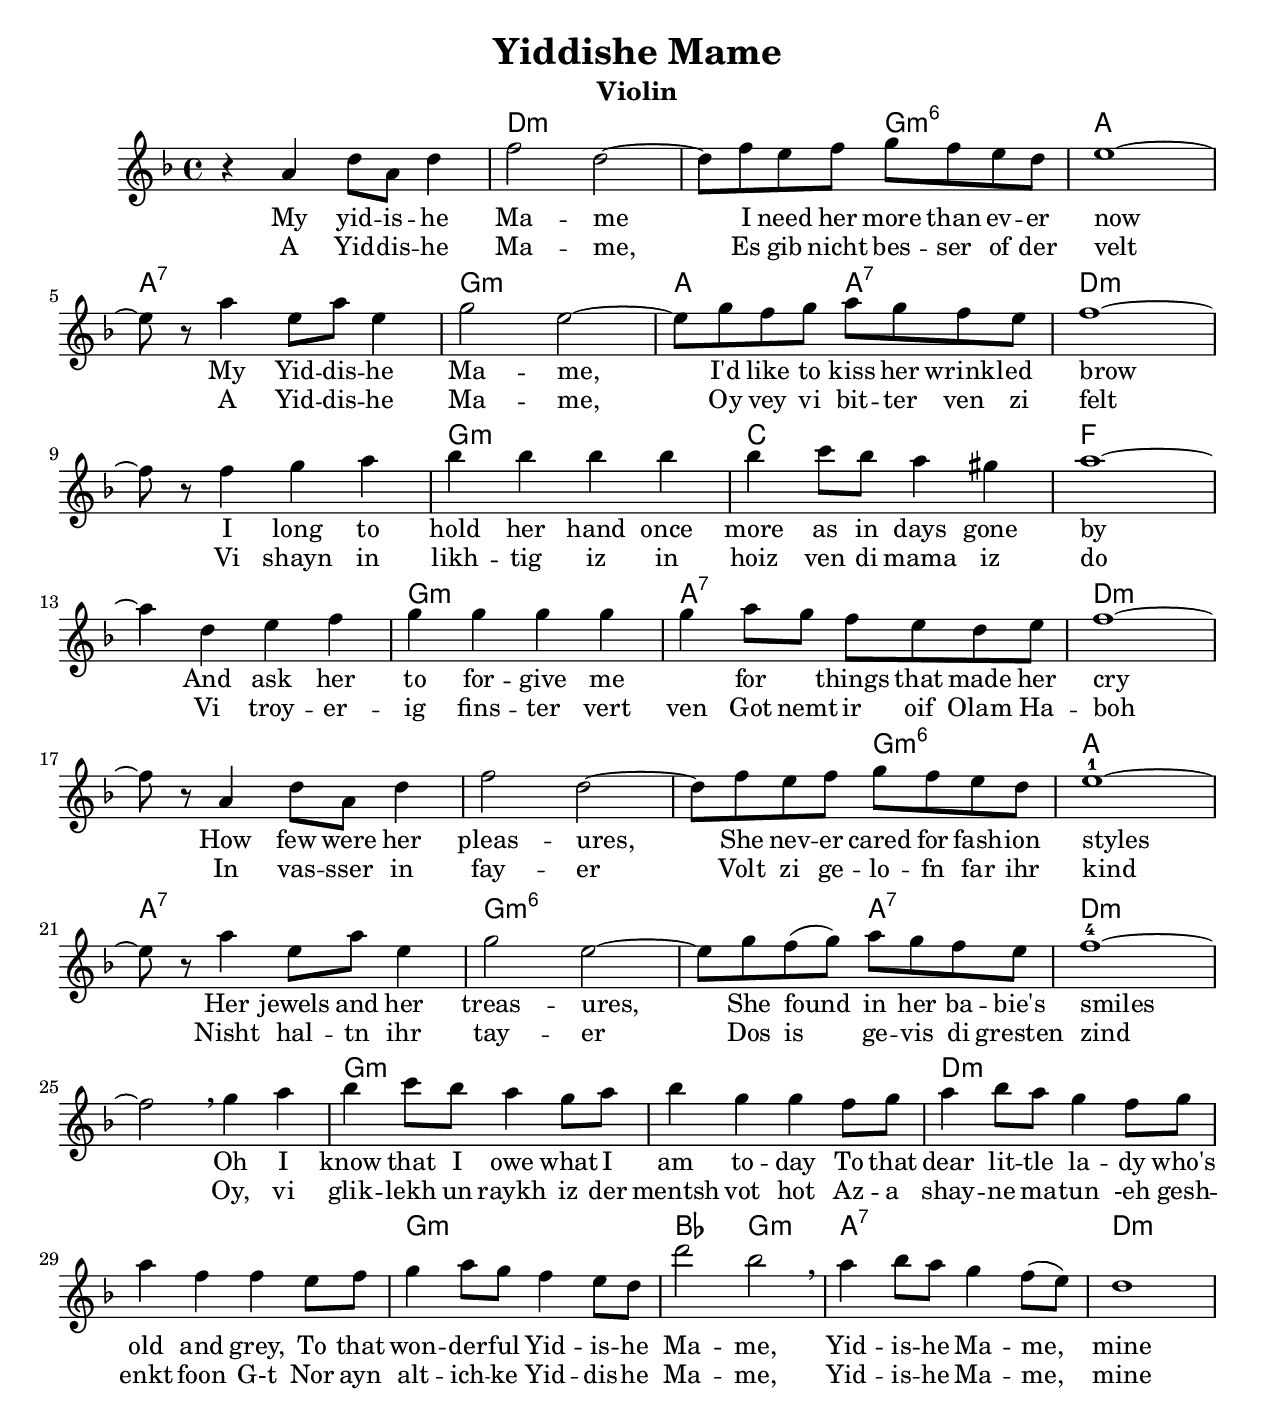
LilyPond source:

\version "2.24.0"
\include "english.ly"
%\pointAndClickOff
\paper{
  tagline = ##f
  print-all-headers = ##t
  #(set-paper-size "letter")
}
date = #(strftime "%d-%m-%Y" (localtime (current-time)))

%\markup{ \italic{ " Updated " \date  }  }

%\markup{ Got something to say? }

global = {
  \clef treble
  \key g \minor
  \time 4/4
  \set Score.rehearsalMarkFormatter = #format-mark-box-alphabet
}

%#################################### Melody ########################
melody = \relative c' {
  \global
  %\partial 16*3 a16 d f   %lead in notes

  r4 d4 g8 d g4
  bf2 g~
  g8 bf a bf  c bf a g
  a1~
  \break
  a8 r d4 a8 d a4
  c2 a~
  a8 c bf c  d c bf a
  bf1~
  \break
  bf8 r bf4 c d|
  ef4 ef ef ef
  ef4 f8 ef d4 cs
  d1~
  \break
  d4 g, a  bf
  c4 c c c
  c4 d8 c bf a g a |
  bf1~
  \break
  bf8 r d,4 g8 d g4
  bf2 g~
  g8 bf a bf  c bf a g
  a1-1~   %styles
  \break
  a8 r d4 a8 d a4
  c2 a~
  a8 c bf(c)  d c bf a
  bf1-4~
  \break
  bf2 \breathe c4 d
  ef4 f8 ef d4 c8 d|
  ef4 c c bf8 c
  d4 ef8 d c4 bf8 c
  \break
  d4 bf bf a8 bf
  c4 d8 c bf4 a8 g
  g'2 ef \breathe
  d4 ef8 d c4 bf8(a)
  %{
    <<
    {d4 ef8 d c4 bf8(a)}
    {d2 d}
    >>
  %}
  g1
}
%################################# Lyrics #####################
\addlyrics{
  My yid -- is -- he Ma -- me
  I need her more than ev -- er now
  My Yid -- dis -- he Ma -- me,
  I'd like to kiss her wrinkl -- ed brow
  I long to hold her hand once more as in days gone by
  And ask her to for -- give me \skip 4 for \skip 4 things that made her cry
  How few were her pleas -- ures,
  She nev -- er cared for fash -- ion styles
  Her jewels and her treas -- ures,
  She found in her ba -- bie's smiles
  Oh I know that I owe what I am to -- day
  To that dear lit -- tle la -- dy who's old and grey,
  To that won -- der -- ful Yid -- is -- he Ma -- me,
  Yid -- is -- he Ma -- me, mine
}
\addlyrics {
  A Yid -- dis -- he Ma -- me,
  Es gib nicht bes -- ser of der velt
  A Yid -- dis -- he Ma -- me,
  Oy vey vi bit -- ter ven zi felt
  Vi shayn in likh -- tig iz in hoiz ven di mama iz do
  Vi troy -- er -- ig fins -- ter vert ven Got nemt ir oif Olam Ha -- boh

  In vas -- sser in fay -- er
  Volt zi ge -- lo -- fn far ihr kind
  Nisht hal -- tn ihr tay -- er
  Dos is ge -- vis di gresten zind
  Oy, vi glik -- lekh un raykh iz der mentsh vot hot
  Az -- a  shay -- ne ma -- tun -eh gesh -- enkt foon G-t
  Nor ayn alt -- ich -- ke Yid -- dis -- he Ma -- me,
  Yid -- is -- he Ma -- me, mine
  %Ma -- \skip 4 \skip 4 me \skip 8 mayn
}
%################################# Chords #######################
harmonies =  \chordmode {
  s1
  g2*3:m
  c2:m6
  d1
  d1:7
  c2*2:m
  (d2)
  d2:7
  g1*2:m
  c1:m
  f1
  bf1*2
  c1:m
  d1:7
  g2*7:m
  c2:m6
  d1
  d1:7
  c2*3:m6
  d2:7
  g1*2:m
  c1*2:m
  g1*2:m
  c1:m
  ef2
  c2:m
  d1:7
  g1:m

}

\score {
  <<
    \new ChordNames {
      \set chordChanges = ##f
     \transpose g d \harmonies
    }
    \new Staff
   \transpose g d' \melody
  >>
  \header{
    title= "Yiddishe Mame"
    subtitle=""
    composer= ""
    instrument = "Violin"
    arranger= ""
  }
  \midi{\tempo 4 = 120}
  \layout{indent = 1.0\cm}
}
%{
% more verses:
\markup{}
\markup {
  \fill-line {
    \hspace #0.1 % distance from left margin
    \column {
      \line { "1."
	\column {
	  ""
	}
      }
      \hspace #0.2 % vertical distance between verses
      \line { "2."
	\column {
	 ""
	}
      }
    }
    \hspace #0.1  % horiz. distance between columns
    \column {
      \line { "3."
	\column {
	  ""
	}
      }
      \hspace #0.2 % distance between verses
      \line { "4."
	\column {
	 ""
	}
      }
    }
    \hspace #0.1 % distance to right margin
  }
}

%}
